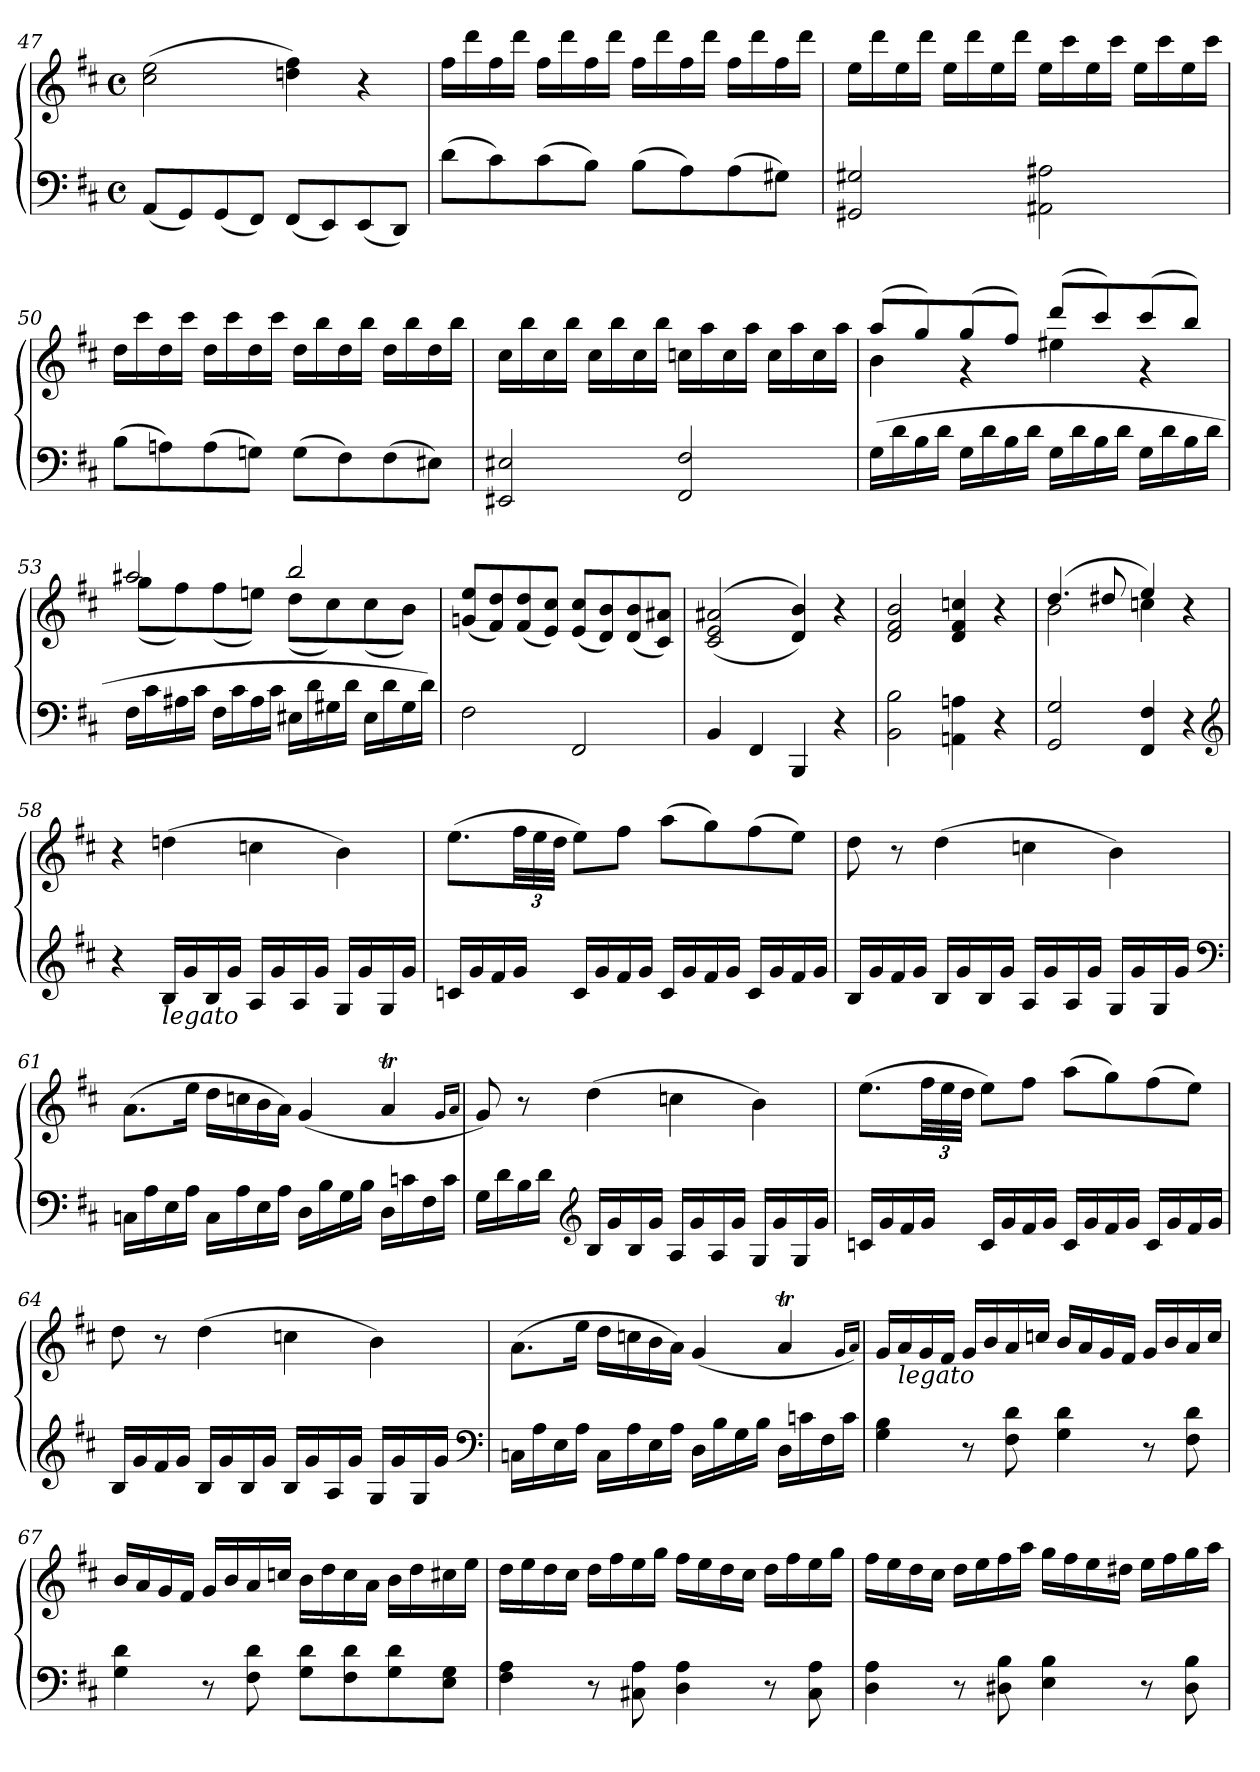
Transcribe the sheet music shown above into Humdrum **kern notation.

**kern	**kern
*part1	*part1
*staff2	*staff1
*clefF4	*clefG2
*k[f#c#]	*k[f#c#]
*D:	*D:
*M4/4	*M4/4
*met(c)	*met(c)
=47	=47
(8AAL	(2cc# 2ee
8GG)	.
(8GG	.
8FF#J)	.
(8FF#L	4ddn 4ff#)
8EE)	.
(8EE	4r
8DDJ)	.
=48	=48
(8dL	16ff#LL
.	16ddd
8c#)	16ff#
.	16dddJJ
(8c#	16ff#LL
.	16ddd
8BJ)	16ff#
.	16dddJJ
(8BL	16ff#LL
.	16ddd
8A)	16ff#
.	16dddJJ
(8A	16ff#LL
.	16ddd
8G#XJ)	16ff#
.	16dddJJ
=49	=49
2GG#X 2G#X	16eeLL
.	16ddd
.	16ee
.	16dddJJ
.	16eeLL
.	16ddd
.	16ee
.	16dddJJ
2AA#X 2A#X	16eeLL
.	16ccc#
.	16ee
.	16ccc#JJ
.	16eeLL
.	16ccc#
.	16ee
.	16ccc#JJ
=50	=50
(8BL	16ddLL
.	16ccc#
8An)	16dd
.	16ccc#JJ
(8A	16ddLL
.	16ccc#
8GnJ)	16dd
.	16ccc#JJ
(8GL	16ddLL
.	16bb
8F#)	16dd
.	16bbJJ
(8F#	16ddLL
.	16bb
8E#XJ)	16dd
.	16bbJJ
=51	=51
2EE#X 2E#X	16cc#LL
.	16bb
.	16cc#
.	16bbJJ
.	16cc#LL
.	16bb
.	16cc#
.	16bbJJ
2FF# 2F#	16ccnLL
.	16aa
.	16cc
.	16aaJJ
.	16ccLL
.	16aa
.	16cc
.	16aaJJ
=52	=52
*	*^
(16GLL	(8aaL	4b
16d	.	.
16B	8gg)	.
16dJJ	.	.
16GLL	(8gg	4r
16d	.	.
16B	8ff#J)	.
16dJJ	.	.
16GLL	(8dddL	4ee#X
16d	.	.
16B	8ccc#)	.
16dJJ	.	.
16GLL	(8ccc#	4r
16d	.	.
16B	8bbJ)	.
16dJJ	.	.
=53	=53	=53
16F#LL	2aa#X	(8ggL
16c#	.	.
16A#X	.	8ff#)
16c#JJ	.	.
16F#LL	.	(8ff#
16c#	.	.
16A#	.	8eenJ)
16c#JJ	.	.
16E#XLL	2bb	(8ddL
16d	.	.
16G#X	.	8cc#)
16dJJ	.	.
16E#LL	.	(8cc#
16d	.	.
16G#	.	8bJ)
16dJJ)	.	.
*	*v	*v
=54	=54
2F#	(8gn 8eeL
.	8f# 8dd)
.	(8f# 8dd
.	8e 8cc#J)
2FF#	(8e 8cc#L
.	8d 8b)
.	(8d 8b
.	8c# 8a#XJ)
=55	=55
4BB	(<(>2c# 2e 2a#X
4FF#	.
4BBB	4d 4b))
4r	4r
=56	=56
2BB 2B	2d 2f# 2b
4AAn 4An	4d 4f# 4ccn
4r	4r
=57	=57
*	*^
2GG 2G	(4.dd	2b
.	8dd#X	.
4FF# 4F#	4ee)	4ccn
4r	4r	4ryy
*	*v	*v
*clefG2	*
=58	=58
4r	4r
!LO:TX:b:i:t=legato	!
16BLL	(4ddn
16g	.
16B	.
16gJJ	.
16ALL	4ccn
16g	.
16A	.
16gJJ	.
16GLL	4b)
16g	.
16G	.
16gJJ	.
=59	=59
16cnLL	(8.eeL
16g	.
16f#	.
16gJJ	48ff#LL
.	48ee
.	48ddJJJ
16cLL	8eeL)
16g	.
16f#	8ff#J
16gJJ	.
16cLL	(8aaL
16g	.
16f#	8gg)
16gJJ	.
16cLL	(8ff#
16g	.
16f#	8eeJ)
16gJJ	.
=60	=60
16BLL	8dd
16g	.
16f#	8r
16gJJ	.
16BLL	(4dd
16g	.
16B	.
16gJJ	.
16ALL	4ccn
16g	.
16A	.
16gJJ	.
16GLL	4b)
16g	.
16G	.
16gJJ	.
*clefF4	*
=61	=61
16CnLL	(8.aL
16A	.
16E	.
16AJJ	16eeJk
16CLL	16ddLL
16A	16ccn
16E	16b
16AJJ	16aJJ)
16DLL	(>4g
16B	.
16G	.
16BJJ	.
16DLL	4aT
16cn	.
16F#	.
16cJJ	.
.	16qg/LL
.	16qa/JJ
=62	=62
16GLL	8g)
16d	.
16B	8r
16dJJ	.
*clefG2	*
16BLL	(4dd
16g	.
16B	.
16gJJ	.
16ALL	4ccn
16g	.
16A	.
16gJJ	.
16GLL	4b)
16g	.
16G	.
16gJJ	.
=63	=63
16cnLL	(8.eeL
16g	.
16f#	.
16gJJ	48ff#LL
.	48ee
.	48ddJJJ
16cLL	8eeL)
16g	.
16f#	8ff#J
16gJJ	.
16cLL	(8aaL
16g	.
16f#	8gg)
16gJJ	.
16cLL	(8ff#
16g	.
16f#	8eeJ)
16gJJ	.
=64	=64
16BLL	8dd
16g	.
16f#	8r
16gJJ	.
16BLL	(4dd
16g	.
16B	.
16gJJ	.
16BLL	4ccn
16g	.
16A	.
16gJJ	.
16GLL	4b)
16g	.
16G	.
16gJJ	.
*clefF4	*
=65	=65
16CnLL	(8.aL
16A	.
16E	.
16AJJ	16eeJk
16CLL	16ddLL
16A	16ccn
16E	16b
16AJJ	16aJJ)
16DLL	(4g
16B	.
16G	.
16BJJ	.
16DLL	4aT
16cn	.
16F#	.
16cJJ	.
.	16qg/LL
.	16qa/JJ)
=66	=66
4G 4B	16gLL
!	!LO:TX:b:i:t=legato
.	16a
.	16g
.	16f#JJ
8r	16gLL
.	16b
8F# 8d	16a
.	16ccnJJ
4G 4d	16bLL
.	16a
.	16g
.	16f#JJ
8r	16gLL
.	16b
8F# 8d	16a
.	16ccJJ
=67	=67
4G 4d	16bLL
.	16a
.	16g
.	16f#JJ
8r	16gLL
.	16b
8F# 8d	16a
.	16ccnJJ
8G 8dL	16bLL
.	16dd
8F# 8d	16cc
.	16aJJ
8G 8d	16bLL
.	16dd
8E 8GJ	16cc#X
.	16eeJJ
=68	=68
4F# 4A	16ddLL
.	16ee
.	16dd
.	16cc#JJ
8r	16ddLL
.	16ff#
8C#X 8A	16ee
.	16ggJJ
4D 4A	16ff#LL
.	16ee
.	16dd
.	16cc#JJ
8r	16ddLL
.	16ff#
8C# 8A	16ee
.	16ggJJ
=69	=69
4D 4A	16ff#LL
.	16ee
.	16dd
.	16cc#JJ
8r	16ddLL
.	16ee
8D#X 8B	16ff#
.	16aaJJ
4E 4B	16ggLL
.	16ff#
.	16ee
.	16dd#XJJ
8r	16eeLL
.	16ff#
8D# 8B	16gg
.	16aaJJ
=	=
*-	*-
